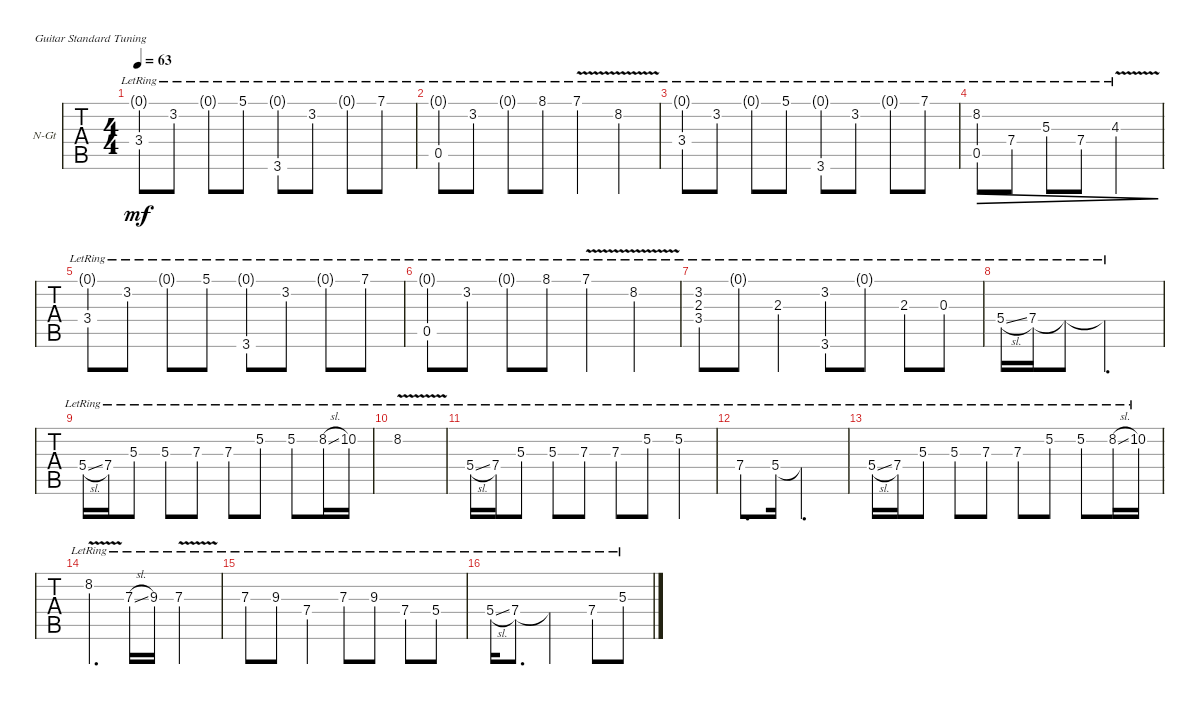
\defaultSystemsLayout 4
\bracketExtendMode groupsimilarinstruments
\firstSystemTrackNameOrientation horizontal
\otherSystemsTrackNameOrientation horizontal
\track ("吉他2" "N-Gt") {instrument acousticguitarnylon}
\staff {tabs}
\tuning (E4 B3 G3 D3 A2 E2)
\ts (4 4)
\tempo 63
\clef g2
\ks c
(3.4{lr} 0.1{g lr}).8{dy mf} 3.2{lr}.8 0.1{g lr}.8 5.1{lr}.8 (0.1{g lr} 3.6{lr}).8 3.2{lr}.8 0.1{g lr}.8 7.1{lr}.8 |
(0.1{g lr} 0.5{lr}).8 3.2{lr}.8 0.1{g lr}.8 8.1{lr}.8 7.1{v lr}.4 8.2{v lr}.4 |
(3.4{lr} 0.1{g lr}).8 3.2{lr}.8 0.1{g lr}.8 5.1{lr}.8 (0.1{g lr} 3.6{lr}).8 3.2{lr}.8 0.1{g lr}.8 7.1{lr}.8 |
(8.2{lr} 0.5{lr}).8{dec} 7.4{lr}.8{dec} 5.3{lr}.8{dec} 7.4{lr}.8{dec} 4.3{v lr}.2{dec} |
(3.4{lr} 0.1{g lr}).8 3.2{lr}.8 0.1{g lr}.8 5.1{lr}.8 (0.1{g lr} 3.6{lr}).8 3.2{lr}.8 0.1{g lr}.8 7.1{lr}.8 |
(0.1{g lr} 0.5{lr}).8 3.2{lr}.8 0.1{g lr}.8 8.1{lr}.8 7.1{v lr}.4 8.2{v lr}.4 |
(3.2{lr} 2.3{lr} 3.4{lr}).8 0.1{g lr}.8 2.3{lr}.4 (3.2{lr} 3.6{lr}).8 0.1{g lr}.8 2.3{lr}.8 0.3{lr}.8 |
5.4{sl lr}.16 7.4{lr}.16 7.4{lr t}.8 7.4{lr t}.2{d} |
5.4{sl lr}.16 7.4{lr}.16 5.3{lr}.8 5.3{lr}.8 7.3{lr}.8 7.3{lr}.8 5.2{lr}.8 5.2{lr}.8 8.2{sl lr}.16 10.2{lr}.16 |
8.2{v lr}.1 |
5.4{sl lr}.16 7.4{lr}.16 5.3{lr}.8 5.3{lr}.8 7.3{lr}.8 7.3{lr}.8 5.2{lr}.8 5.2{lr}.4 |
7.4{lr}.8{d} 5.4{lr}.16 5.4{lr t}.2{d} |
5.4{sl lr}.16 7.4{lr}.16 5.3{lr}.8 5.3{lr}.8 7.3{lr}.8 7.3{lr}.8 5.2{lr}.8 5.2{lr}.8 8.2{sl lr}.16 10.2{lr}.16 |
8.2{v lr}.4{d} 7.3{sl lr}.16 9.3{lr}.16 7.3{v lr}.2 |
7.3{lr}.8 9.3{lr}.8 7.4{lr}.4 7.3{lr}.8 9.3{lr}.8 7.4{lr}.8 5.4{lr}.8 |
5.4{sl lr}.16 7.4{lr}.8{d} 7.4{lr t}.2 7.4{lr}.8 5.3{lr}.8
